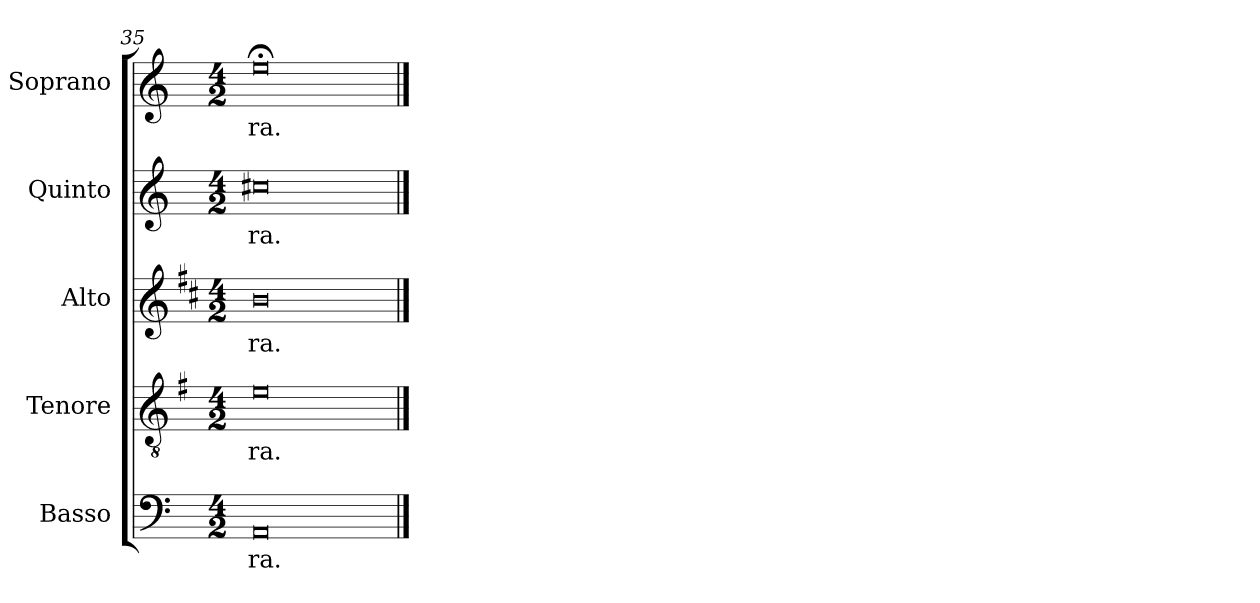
**kern	**text	**kern	**text	**kern	**text	**kern	**text	**kern	**text
*part5	*part5	*part4	*part4	*part3	*part3	*part2	*part2	*part1	*part1
*staff5	*staff5	*staff4	*staff4	*staff3	*staff3	*staff2	*staff2	*staff1	*staff1
*I"Basso	*	*I"Tenore	*	*I"Alto	*	*I"Quinto	*	*I"Soprano	*
*I'B	*	*I'T	*	*I'A	*	*	*	*I'S	*
*clefF4	*	*clefGv2	*	*clefG2	*	*clefG2	*	*clefG2	*
*	*	*ITrd4c7	*	*ITrd1c2	*	*	*	*	*
*k[]	*	*k[]	*	*k[]	*	*k[]	*	*k[]	*
*C:	*	*C:	*	*C:	*	*C:	*	*C:	*
*M4/2	*	*M4/2	*	*M4/2	*	*M4/2	*	*M4/2	*
=35	=35	=35	=35	=35	=35	=35	=35	=35	=35
!	!LO:LY:b	!	!LO:LY:b	!	!LO:LY:b	!	!LO:LY:b	!	!LO:LY:b
0AA	-ra.	0A	-ra.	0a	-ra.	0cc#X	-ra.	0ee;<	-ra.
==	==	==	==	==	==	==	==	==	==
*-	*-	*-	*-	*-	*-	*-	*-	*-	*-
